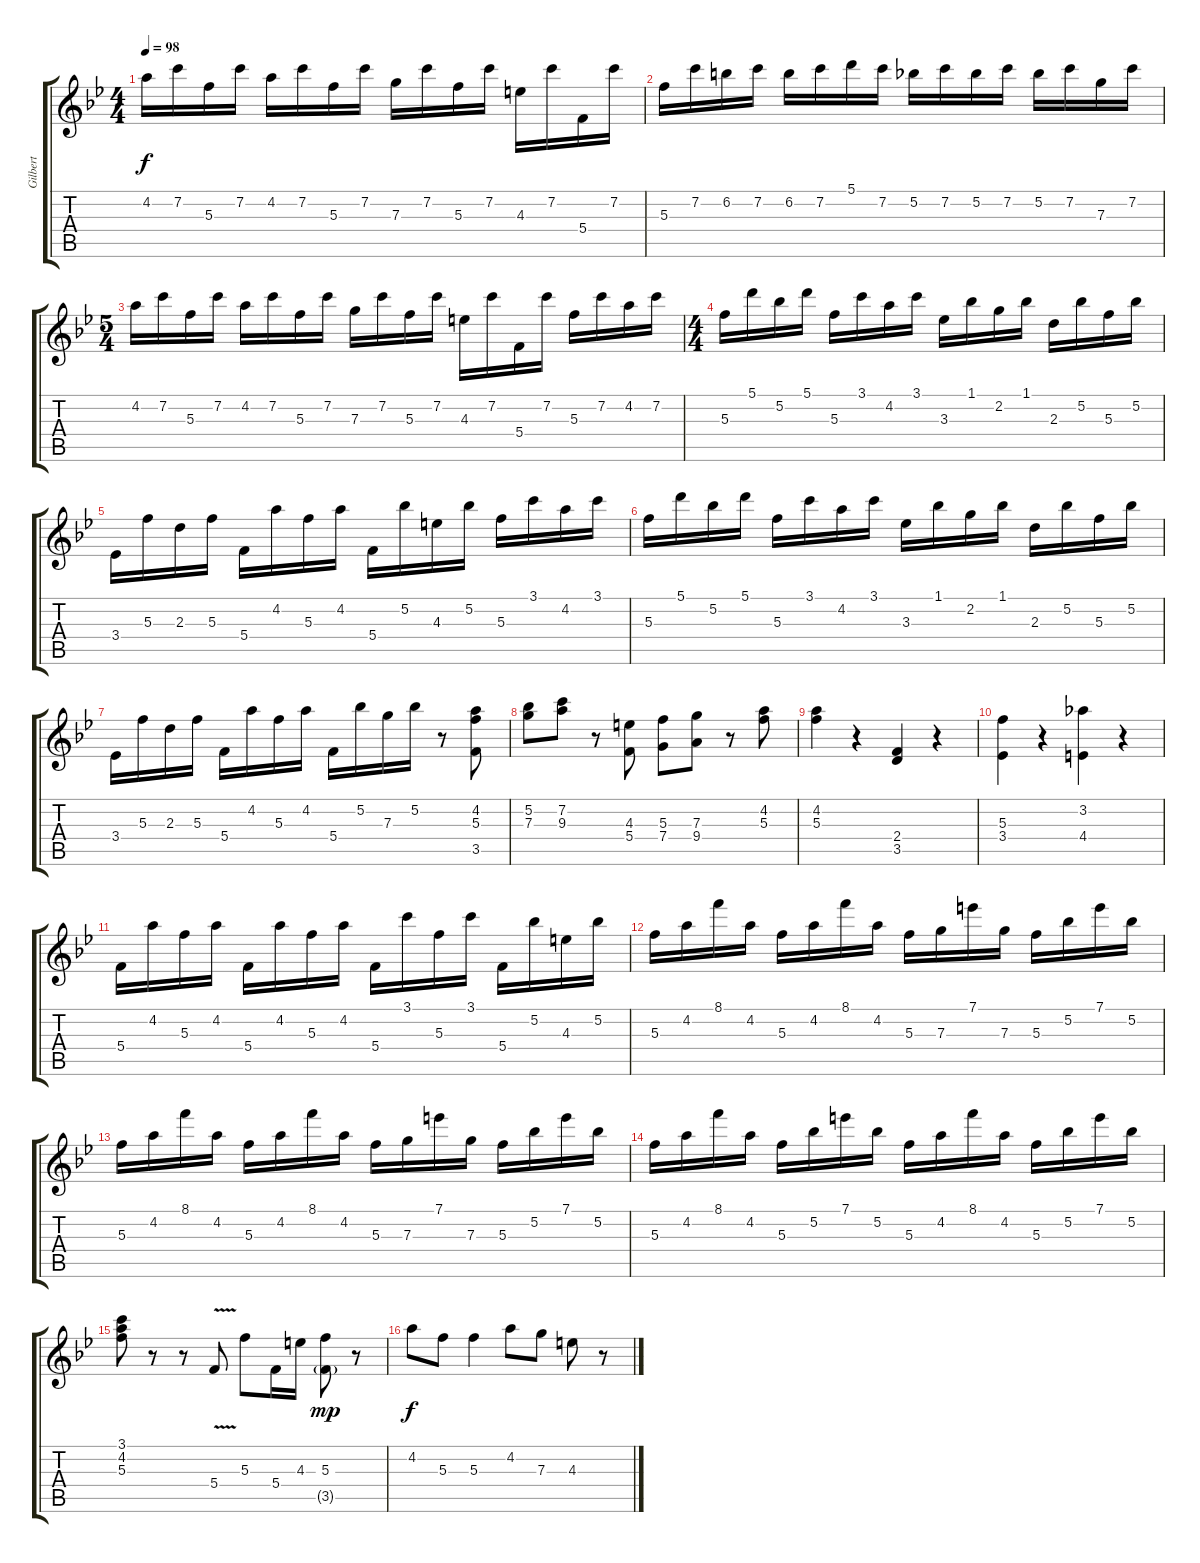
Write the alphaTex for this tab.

\track ("Gilbert" "Gilbert") {instrument overdrivenguitar}
\staff {score tabs}
\tuning (A4 F4 C4 C3 D3 A2) {hide}
\ts (4 4)
\tempo 98
\clef g2
\ks bb
4.2.16{dy f} 7.2.16 5.3.16 7.2.16 4.2.16 7.2.16 5.3.16 7.2.16 7.3.16 7.2.16 5.3.16 7.2.16 4.3.16 7.2.16 5.4.16 7.2.16 |
5.3.16 7.2.16 6.2.16 7.2.16 6.2.16 7.2.16 5.1.16 7.2.16 5.2.16 7.2.16 5.2.16 7.2.16 5.2.16 7.2.16 7.3.16 7.2.16 |
\ts (5 4)
4.2.16 7.2.16 5.3.16 7.2.16 4.2.16 7.2.16 5.3.16 7.2.16 7.3.16 7.2.16 5.3.16 7.2.16 4.3.16 7.2.16 5.4.16 7.2.16 5.3.16 7.2.16 4.2.16 7.2.16 |
\ts (4 4)
5.3.16 5.1.16 5.2.16 5.1.16 5.3.16 3.1.16 4.2.16 3.1.16 3.3.16 1.1.16 2.2.16 1.1.16 2.3.16 5.2.16 5.3.16 5.2.16 |
3.4.16 5.3.16 2.3.16 5.3.16 5.4.16 4.2.16 5.3.16 4.2.16 5.4.16 5.2.16 4.3.16 5.2.16 5.3.16 3.1.16 4.2.16 3.1.16 |
5.3.16 5.1.16 5.2.16 5.1.16 5.3.16 3.1.16 4.2.16 3.1.16 3.3.16 1.1.16 2.2.16 1.1.16 2.3.16 5.2.16 5.3.16 5.2.16 |
3.4.16 5.3.16 2.3.16 5.3.16 5.4.16 4.2.16 5.3.16 4.2.16 5.4.16 5.2.16 7.3.16 5.2.16 r.8 (4.2 5.3 3.5).8 |
(5.2 7.3).8 (7.2 9.3).8 r.8 (4.3 5.4).8 (5.3 7.4).8 (7.3 9.4).8 r.8 (4.2 5.3).8 |
(4.2 5.3).4 r.4 (2.4 3.5).4 r.4 |
(5.3 3.4).4 r.4 (3.2 4.4).4 r.4 |
5.4.16 4.2.16 5.3.16 4.2.16 5.4.16 4.2.16 5.3.16 4.2.16 5.4.16 3.1.16 5.3.16 3.1.16 5.4.16 5.2.16 4.3.16 5.2.16 |
5.3.16 4.2.16 8.1.16 4.2.16 5.3.16 4.2.16 8.1.16 4.2.16 5.3.16 7.3.16 7.1.16 7.3.16 5.3.16 5.2.16 7.1.16 5.2.16 |
5.3.16 4.2.16 8.1.16 4.2.16 5.3.16 4.2.16 8.1.16 4.2.16 5.3.16 7.3.16 7.1.16 7.3.16 5.3.16 5.2.16 7.1.16 5.2.16 |
5.3.16 4.2.16 8.1.16 4.2.16 5.3.16 5.2.16 7.1.16 5.2.16 5.3.16 4.2.16 8.1.16 4.2.16 5.3.16 5.2.16 7.1.16 5.2.16 |
(3.1 4.2 5.3).8 r.8 r.8 5.4{v}.8 5.3.8 5.4.16 4.3.16 (5.3 3.5{g}).8{dy mp} r.8 |
4.2.8{dy f} 5.3.8 5.3.4 4.2.8 7.3.8 4.3.8 r.8
